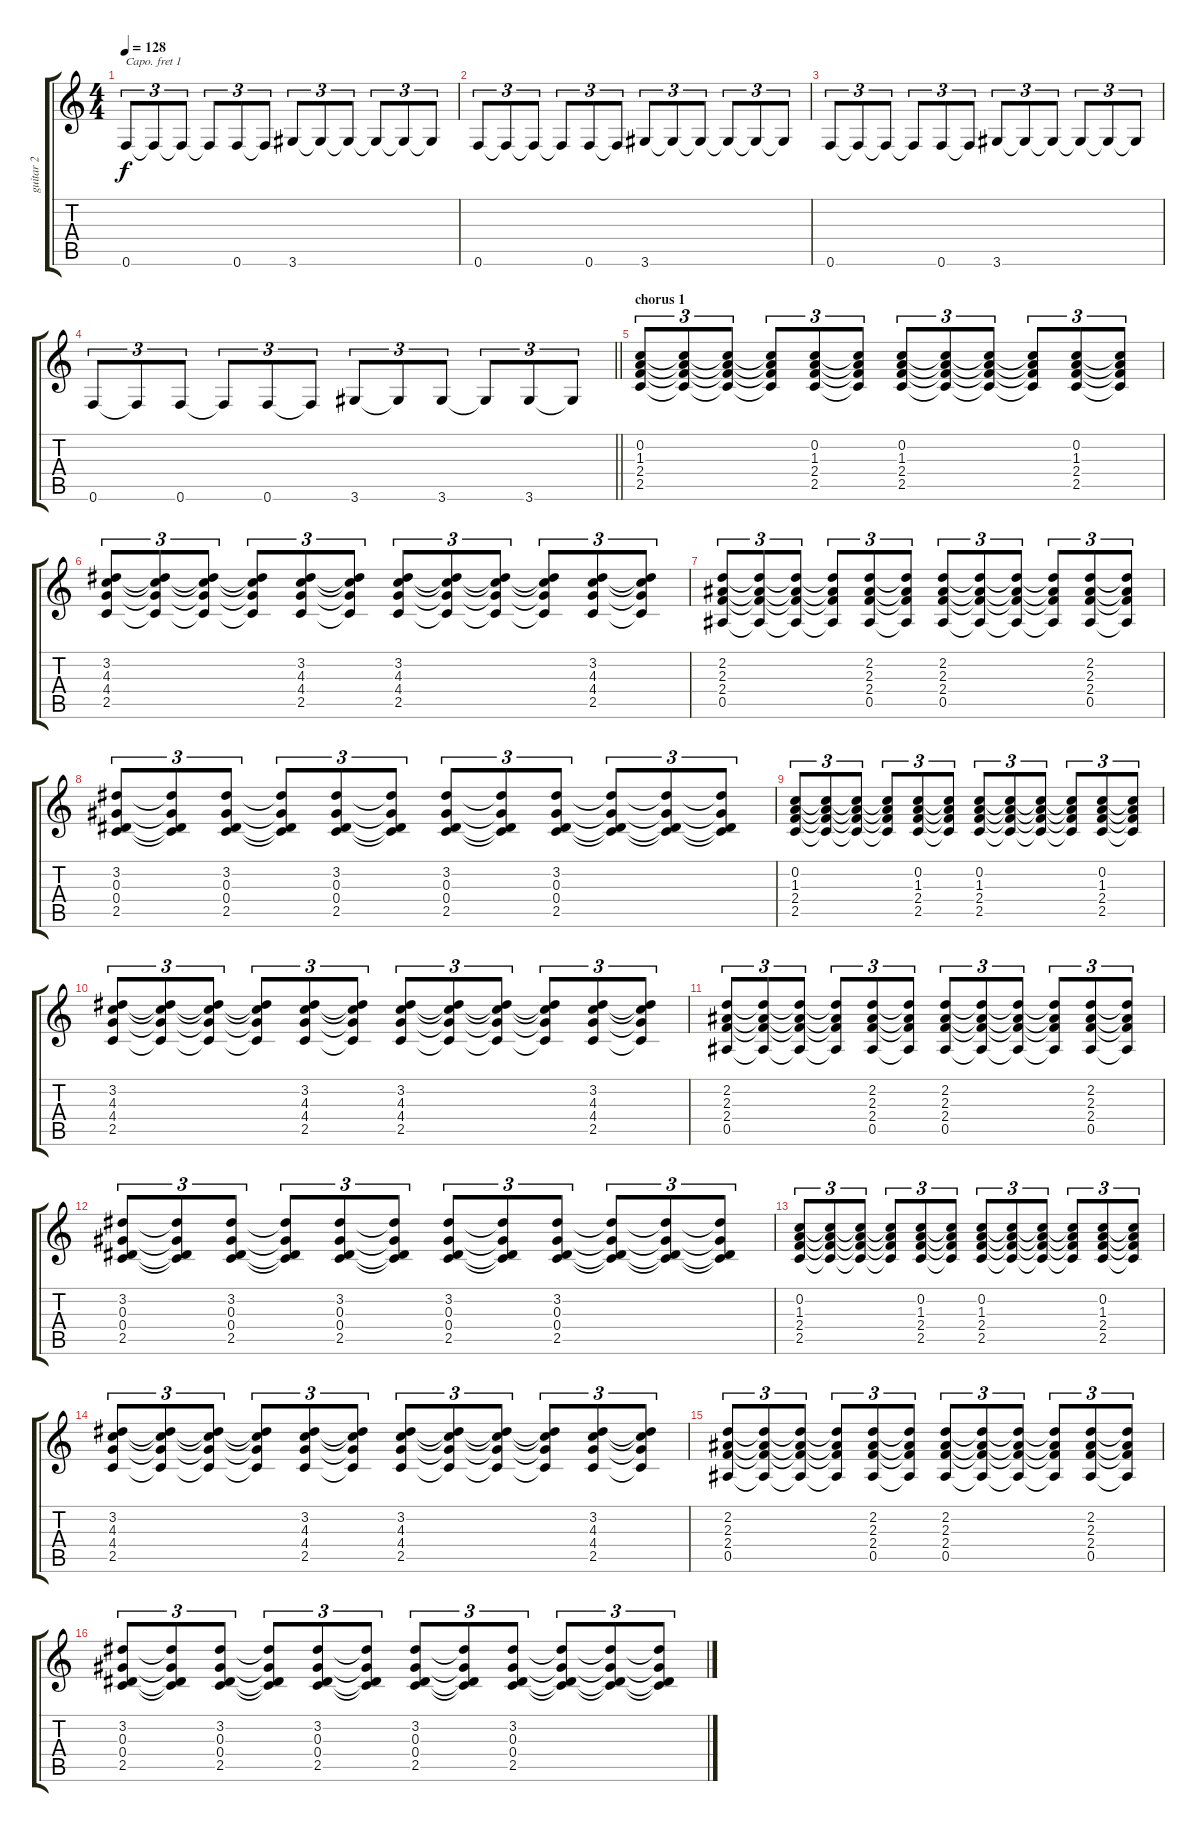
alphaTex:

\track ("guitar 2" "guitar 2") {instrument electricguitarjazz}
\staff {score tabs}
\capo 1
\tuning (E4 B3 G3 D3 A2 E2) {hide}
\ts (4 4)
\tempo 128
\clef g2
\ks c
0.6.8{tu (3 2) dy f} 0.6{t}.8{tu (3 2)} 0.6{t}.8{tu (3 2)} 0.6{t}.8{tu (3 2)} 0.6.8{tu (3 2)} 0.6{t}.8{tu (3 2)} 3.6.8{tu (3 2)} 3.6{t}.8{tu (3 2)} 3.6{t}.8{tu (3 2)} 3.6{t}.8{tu (3 2)} 3.6{t}.8{tu (3 2)} 3.6{t}.8{tu (3 2)} |
0.6.8{tu (3 2)} 0.6{t}.8{tu (3 2)} 0.6{t}.8{tu (3 2)} 0.6{t}.8{tu (3 2)} 0.6.8{tu (3 2)} 0.6{t}.8{tu (3 2)} 3.6.8{tu (3 2)} 3.6{t}.8{tu (3 2)} 3.6{t}.8{tu (3 2)} 3.6{t}.8{tu (3 2)} 3.6{t}.8{tu (3 2)} 3.6{t}.8{tu (3 2)} |
0.6.8{tu (3 2)} 0.6{t}.8{tu (3 2)} 0.6{t}.8{tu (3 2)} 0.6{t}.8{tu (3 2)} 0.6.8{tu (3 2)} 0.6{t}.8{tu (3 2)} 3.6.8{tu (3 2)} 3.6{t}.8{tu (3 2)} 3.6{t}.8{tu (3 2)} 3.6{t}.8{tu (3 2)} 3.6{t}.8{tu (3 2)} 3.6{t}.8{tu (3 2)} |
\barLineRight lightlight
0.6.8{tu (3 2)} 0.6{t}.8{tu (3 2)} 0.6.8{tu (3 2)} 0.6{t}.8{tu (3 2)} 0.6.8{tu (3 2)} 0.6{t}.8{tu (3 2)} 3.6.8{tu (3 2)} 3.6{t}.8{tu (3 2)} 3.6.8{tu (3 2)} 3.6{t}.8{tu (3 2)} 3.6.8{tu (3 2)} 3.6{t}.8{tu (3 2)} |
\section ("" "chorus 1")
(0.2 1.3 2.4 2.5).8{tu (3 2) volume 11 instrument electricguitarjazz} (0.2{t} 1.3{t} 2.4{t} 2.5{t}).8{tu (3 2)} (0.2{t} 1.3{t} 2.4{t} 2.5{t}).8{tu (3 2)} (0.2{t} 1.3{t} 2.4{t} 2.5{t}).8{tu (3 2)} (0.2 1.3 2.4 2.5).8{tu (3 2)} (0.2{t} 1.3{t} 2.4{t} 2.5{t}).8{tu (3 2)} (0.2 1.3 2.4 2.5).8{tu (3 2)} (0.2{t} 1.3{t} 2.4{t} 2.5{t}).8{tu (3 2)} (0.2{t} 1.3{t} 2.4{t} 2.5{t}).8{tu (3 2)} (0.2{t} 1.3{t} 2.4{t} 2.5{t}).8{tu (3 2)} (0.2 1.3 2.4 2.5).8{tu (3 2)} (0.2{t} 1.3{t} 2.4{t} 2.5{t}).8{tu (3 2)} |
(3.2 4.3 4.4 2.5).8{tu (3 2)} (3.2{t} 4.3{t} 4.4{t} 2.5{t}).8{tu (3 2)} (3.2{t} 4.3{t} 4.4{t} 2.5{t}).8{tu (3 2)} (3.2{t} 4.3{t} 4.4{t} 2.5{t}).8{tu (3 2)} (3.2 4.3 4.4 2.5).8{tu (3 2)} (3.2{t} 4.3{t} 4.4{t} 2.5{t}).8{tu (3 2)} (3.2 4.3 4.4 2.5).8{tu (3 2)} (3.2{t} 4.3{t} 4.4{t} 2.5{t}).8{tu (3 2)} (3.2{t} 4.3{t} 4.4{t} 2.5{t}).8{tu (3 2)} (3.2{t} 4.3{t} 4.4{t} 2.5{t}).8{tu (3 2)} (3.2 4.3 4.4 2.5).8{tu (3 2)} (3.2{t} 4.3{t} 4.4{t} 2.5{t}).8{tu (3 2)} |
(2.2 2.3 2.4 0.5).8{tu (3 2)} (2.2{t} 2.3{t} 2.4{t} 0.5{t}).8{tu (3 2)} (2.2{t} 2.3{t} 2.4{t} 0.5{t}).8{tu (3 2)} (2.2{t} 2.3{t} 2.4{t} 0.5{t}).8{tu (3 2)} (2.2 2.3 2.4 0.5).8{tu (3 2)} (2.2{t} 2.3{t} 2.4{t} 0.5{t}).8{tu (3 2)} (2.2 2.3 2.4 0.5).8{tu (3 2)} (2.2{t} 2.3{t} 2.4{t} 0.5{t}).8{tu (3 2)} (2.2{t} 2.3{t} 2.4{t} 0.5{t}).8{tu (3 2)} (2.2{t} 2.3{t} 2.4{t} 0.5{t}).8{tu (3 2)} (2.2 2.3 2.4 0.5).8{tu (3 2)} (2.2{t} 2.3{t} 2.4{t} 0.5{t}).8{tu (3 2)} |
(3.2 0.3 0.4 2.5).8{tu (3 2)} (3.2{t} 0.3{t} 0.4{t} 2.5{t}).8{tu (3 2)} (3.2 0.3 0.4 2.5).8{tu (3 2)} (3.2{t} 0.3{t} 0.4{t} 2.5{t}).8{tu (3 2)} (3.2 0.3 0.4 2.5).8{tu (3 2)} (3.2{t} 0.3{t} 0.4{t} 2.5{t}).8{tu (3 2)} (3.2 0.3 0.4 2.5).8{tu (3 2)} (3.2{t} 0.3{t} 0.4{t} 2.5{t}).8{tu (3 2)} (3.2 0.3 0.4 2.5).8{tu (3 2)} (3.2{t} 0.3{t} 0.4{t} 2.5{t}).8{tu (3 2)} (3.2{t} 0.3{t} 0.4{t} 2.5{t}).8{tu (3 2)} (3.2{t} 0.3{t} 0.4{t} 2.5{t}).8{tu (3 2)} |
(0.2 1.3 2.4 2.5).8{tu (3 2)} (0.2{t} 1.3{t} 2.4{t} 2.5{t}).8{tu (3 2)} (0.2{t} 1.3{t} 2.4{t} 2.5{t}).8{tu (3 2)} (0.2{t} 1.3{t} 2.4{t} 2.5{t}).8{tu (3 2)} (0.2 1.3 2.4 2.5).8{tu (3 2)} (0.2{t} 1.3{t} 2.4{t} 2.5{t}).8{tu (3 2)} (0.2 1.3 2.4 2.5).8{tu (3 2)} (0.2{t} 1.3{t} 2.4{t} 2.5{t}).8{tu (3 2)} (0.2{t} 1.3{t} 2.4{t} 2.5{t}).8{tu (3 2)} (0.2{t} 1.3{t} 2.4{t} 2.5{t}).8{tu (3 2)} (0.2 1.3 2.4 2.5).8{tu (3 2)} (0.2{t} 1.3{t} 2.4{t} 2.5{t}).8{tu (3 2)} |
(3.2 4.3 4.4 2.5).8{tu (3 2)} (3.2{t} 4.3{t} 4.4{t} 2.5{t}).8{tu (3 2)} (3.2{t} 4.3{t} 4.4{t} 2.5{t}).8{tu (3 2)} (3.2{t} 4.3{t} 4.4{t} 2.5{t}).8{tu (3 2)} (3.2 4.3 4.4 2.5).8{tu (3 2)} (3.2{t} 4.3{t} 4.4{t} 2.5{t}).8{tu (3 2)} (3.2 4.3 4.4 2.5).8{tu (3 2)} (3.2{t} 4.3{t} 4.4{t} 2.5{t}).8{tu (3 2)} (3.2{t} 4.3{t} 4.4{t} 2.5{t}).8{tu (3 2)} (3.2{t} 4.3{t} 4.4{t} 2.5{t}).8{tu (3 2)} (3.2 4.3 4.4 2.5).8{tu (3 2)} (3.2{t} 4.3{t} 4.4{t} 2.5{t}).8{tu (3 2)} |
(2.2 2.3 2.4 0.5).8{tu (3 2)} (2.2{t} 2.3{t} 2.4{t} 0.5{t}).8{tu (3 2)} (2.2{t} 2.3{t} 2.4{t} 0.5{t}).8{tu (3 2)} (2.2{t} 2.3{t} 2.4{t} 0.5{t}).8{tu (3 2)} (2.2 2.3 2.4 0.5).8{tu (3 2)} (2.2{t} 2.3{t} 2.4{t} 0.5{t}).8{tu (3 2)} (2.2 2.3 2.4 0.5).8{tu (3 2)} (2.2{t} 2.3{t} 2.4{t} 0.5{t}).8{tu (3 2)} (2.2{t} 2.3{t} 2.4{t} 0.5{t}).8{tu (3 2)} (2.2{t} 2.3{t} 2.4{t} 0.5{t}).8{tu (3 2)} (2.2 2.3 2.4 0.5).8{tu (3 2)} (2.2{t} 2.3{t} 2.4{t} 0.5{t}).8{tu (3 2)} |
(3.2 0.3 0.4 2.5).8{tu (3 2)} (3.2{t} 0.3{t} 0.4{t} 2.5{t}).8{tu (3 2)} (3.2 0.3 0.4 2.5).8{tu (3 2)} (3.2{t} 0.3{t} 0.4{t} 2.5{t}).8{tu (3 2)} (3.2 0.3 0.4 2.5).8{tu (3 2)} (3.2{t} 0.3{t} 0.4{t} 2.5{t}).8{tu (3 2)} (3.2 0.3 0.4 2.5).8{tu (3 2)} (3.2{t} 0.3{t} 0.4{t} 2.5{t}).8{tu (3 2)} (3.2 0.3 0.4 2.5).8{tu (3 2)} (3.2{t} 0.3{t} 0.4{t} 2.5{t}).8{tu (3 2)} (3.2{t} 0.3{t} 0.4{t} 2.5{t}).8{tu (3 2)} (3.2{t} 0.3{t} 0.4{t} 2.5{t}).8{tu (3 2)} |
(0.2 1.3 2.4 2.5).8{tu (3 2)} (0.2{t} 1.3{t} 2.4{t} 2.5{t}).8{tu (3 2)} (0.2{t} 1.3{t} 2.4{t} 2.5{t}).8{tu (3 2)} (0.2{t} 1.3{t} 2.4{t} 2.5{t}).8{tu (3 2)} (0.2 1.3 2.4 2.5).8{tu (3 2)} (0.2{t} 1.3{t} 2.4{t} 2.5{t}).8{tu (3 2)} (0.2 1.3 2.4 2.5).8{tu (3 2)} (0.2{t} 1.3{t} 2.4{t} 2.5{t}).8{tu (3 2)} (0.2{t} 1.3{t} 2.4{t} 2.5{t}).8{tu (3 2)} (0.2{t} 1.3{t} 2.4{t} 2.5{t}).8{tu (3 2)} (0.2 1.3 2.4 2.5).8{tu (3 2)} (0.2{t} 1.3{t} 2.4{t} 2.5{t}).8{tu (3 2)} |
(3.2 4.3 4.4 2.5).8{tu (3 2)} (3.2{t} 4.3{t} 4.4{t} 2.5{t}).8{tu (3 2)} (3.2{t} 4.3{t} 4.4{t} 2.5{t}).8{tu (3 2)} (3.2{t} 4.3{t} 4.4{t} 2.5{t}).8{tu (3 2)} (3.2 4.3 4.4 2.5).8{tu (3 2)} (3.2{t} 4.3{t} 4.4{t} 2.5{t}).8{tu (3 2)} (3.2 4.3 4.4 2.5).8{tu (3 2)} (3.2{t} 4.3{t} 4.4{t} 2.5{t}).8{tu (3 2)} (3.2{t} 4.3{t} 4.4{t} 2.5{t}).8{tu (3 2)} (3.2{t} 4.3{t} 4.4{t} 2.5{t}).8{tu (3 2)} (3.2 4.3 4.4 2.5).8{tu (3 2)} (3.2{t} 4.3{t} 4.4{t} 2.5{t}).8{tu (3 2)} |
(2.2 2.3 2.4 0.5).8{tu (3 2)} (2.2{t} 2.3{t} 2.4{t} 0.5{t}).8{tu (3 2)} (2.2{t} 2.3{t} 2.4{t} 0.5{t}).8{tu (3 2)} (2.2{t} 2.3{t} 2.4{t} 0.5{t}).8{tu (3 2)} (2.2 2.3 2.4 0.5).8{tu (3 2)} (2.2{t} 2.3{t} 2.4{t} 0.5{t}).8{tu (3 2)} (2.2 2.3 2.4 0.5).8{tu (3 2)} (2.2{t} 2.3{t} 2.4{t} 0.5{t}).8{tu (3 2)} (2.2{t} 2.3{t} 2.4{t} 0.5{t}).8{tu (3 2)} (2.2{t} 2.3{t} 2.4{t} 0.5{t}).8{tu (3 2)} (2.2 2.3 2.4 0.5).8{tu (3 2)} (2.2{t} 2.3{t} 2.4{t} 0.5{t}).8{tu (3 2)} |
(3.2 0.3 0.4 2.5).8{tu (3 2)} (3.2{t} 0.3{t} 0.4{t} 2.5{t}).8{tu (3 2)} (3.2 0.3 0.4 2.5).8{tu (3 2)} (3.2{t} 0.3{t} 0.4{t} 2.5{t}).8{tu (3 2)} (3.2 0.3 0.4 2.5).8{tu (3 2)} (3.2{t} 0.3{t} 0.4{t} 2.5{t}).8{tu (3 2)} (3.2 0.3 0.4 2.5).8{tu (3 2)} (3.2{t} 0.3{t} 0.4{t} 2.5{t}).8{tu (3 2)} (3.2 0.3 0.4 2.5).8{tu (3 2)} (3.2{t} 0.3{t} 0.4{t} 2.5{t}).8{tu (3 2)} (3.2{t} 0.3{t} 0.4{t} 2.5{t}).8{tu (3 2)} (3.2{t} 0.3{t} 0.4{t} 2.5{t}).8{tu (3 2)}
